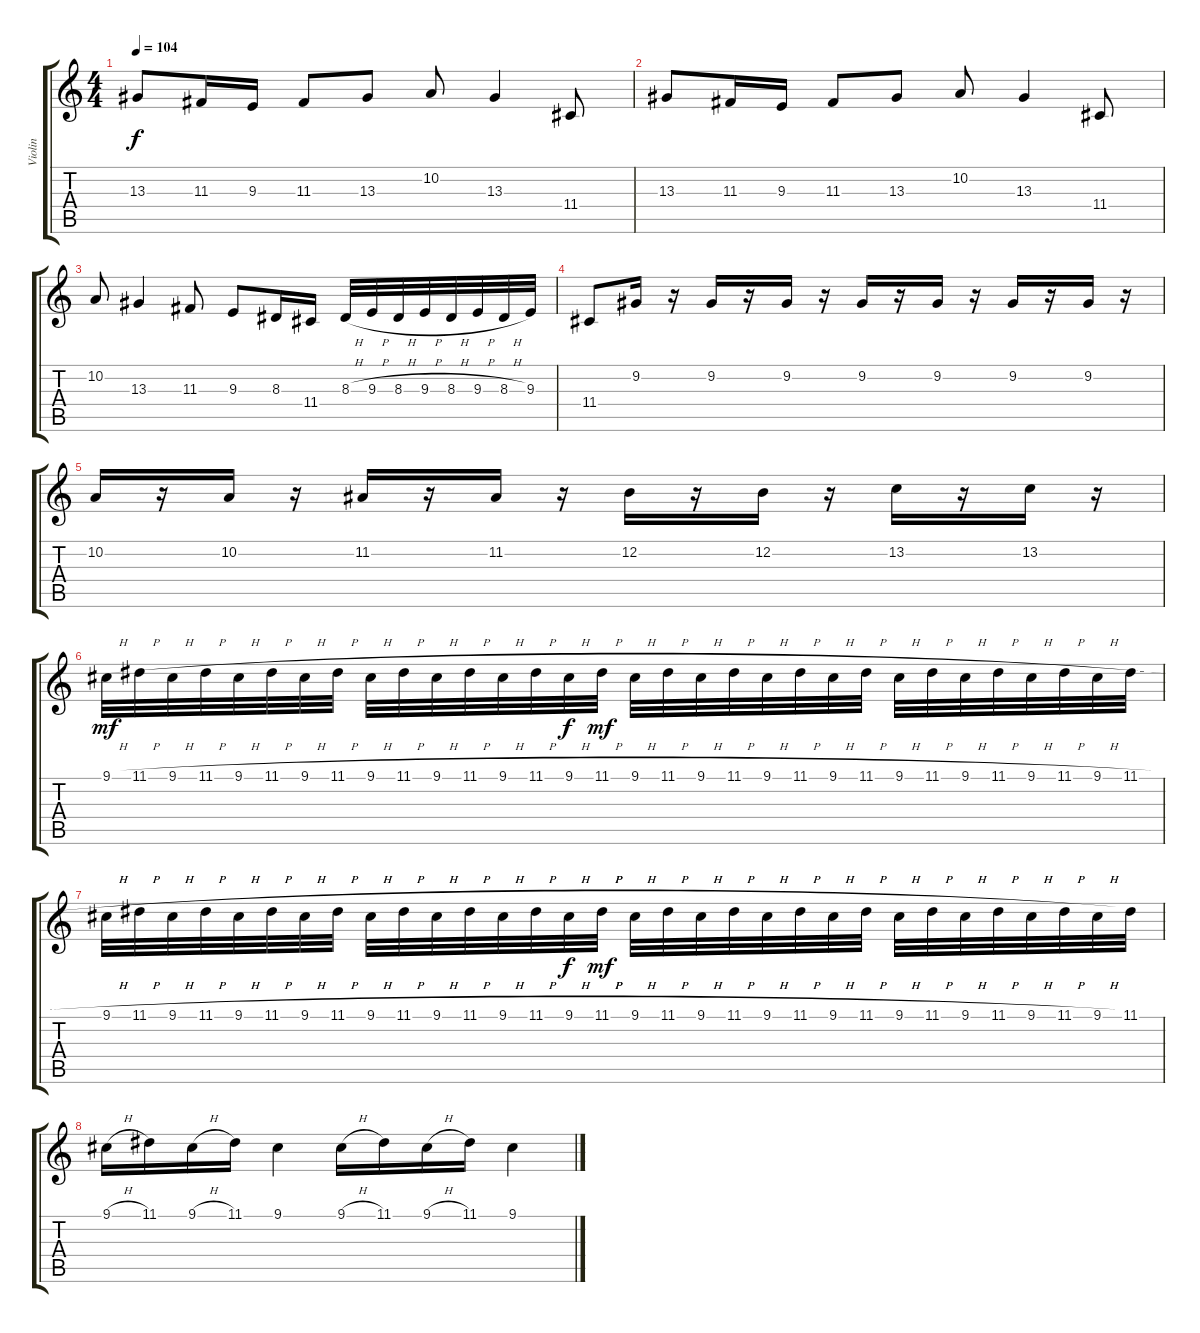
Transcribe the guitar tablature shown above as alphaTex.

\track ("Violin" "Violin") {instrument violin}
\staff {score tabs}
\tuning (E4 B3 G3 D3 A2 E2) {hide}
\ts (4 4)
\tempo 104
\clef g2
\ks c
13.3.8{dy f} 11.3.16 9.3.16 11.3.8 13.3.8 10.2.8 13.3.4 11.4.8 |
13.3.8 11.3.16 9.3.16 11.3.8 13.3.8 10.2.8 13.3.4 11.4.8 |
10.2.8 13.3.4 11.3.8 9.3.8 8.3.16 11.4.16 8.3{h}.32 9.3{h}.32 8.3{h}.32 9.3{h}.32 8.3{h}.32 9.3{h}.32 8.3{h}.32 9.3.32 |
11.4.8 9.2.16 r.16 9.2.16 r.16 9.2.16 r.16 9.2.16 r.16 9.2.16 r.16 9.2.16 r.16 9.2.16 r.16 |
10.2.16 r.16 10.2.16 r.16 11.2.16 r.16 11.2.16 r.16 12.2.16 r.16 12.2.16 r.16 13.2.16 r.16 13.2.16 r.16 |
9.1{h}.32{dy mf} 11.1{h}.32 9.1{h}.32 11.1{h}.32 9.1{h}.32 11.1{h}.32 9.1{h}.32 11.1{h}.32 9.1{h}.32 11.1{h}.32 9.1{h}.32 11.1{h}.32 9.1{h}.32 11.1{h}.32 9.1{h}.32{dy f} 11.1{h}.32{dy mf} 9.1{h}.32 11.1{h}.32 9.1{h}.32 11.1{h}.32 9.1{h}.32 11.1{h}.32 9.1{h}.32 11.1{h}.32 9.1{h}.32 11.1{h}.32 9.1{h}.32 11.1{h}.32 9.1{h}.32 11.1{h}.32 9.1{h}.32 11.1{h}.32 |
9.1{h}.32 11.1{h}.32 9.1{h}.32 11.1{h}.32 9.1{h}.32 11.1{h}.32 9.1{h}.32 11.1{h}.32 9.1{h}.32 11.1{h}.32 9.1{h}.32 11.1{h}.32 9.1{h}.32 11.1{h}.32 9.1{h}.32{dy f} 11.1{h}.32{dy mf} 9.1{h}.32 11.1{h}.32 9.1{h}.32 11.1{h}.32 9.1{h}.32 11.1{h}.32 9.1{h}.32 11.1{h}.32 9.1{h}.32 11.1{h}.32 9.1{h}.32 11.1{h}.32 9.1{h}.32 11.1{h}.32 9.1{h}.32 11.1.32 |
9.1{h}.16 11.1.16 9.1{h}.16 11.1.16 9.1.4 9.1{h}.16 11.1.16 9.1{h}.16 11.1.16 9.1.4
